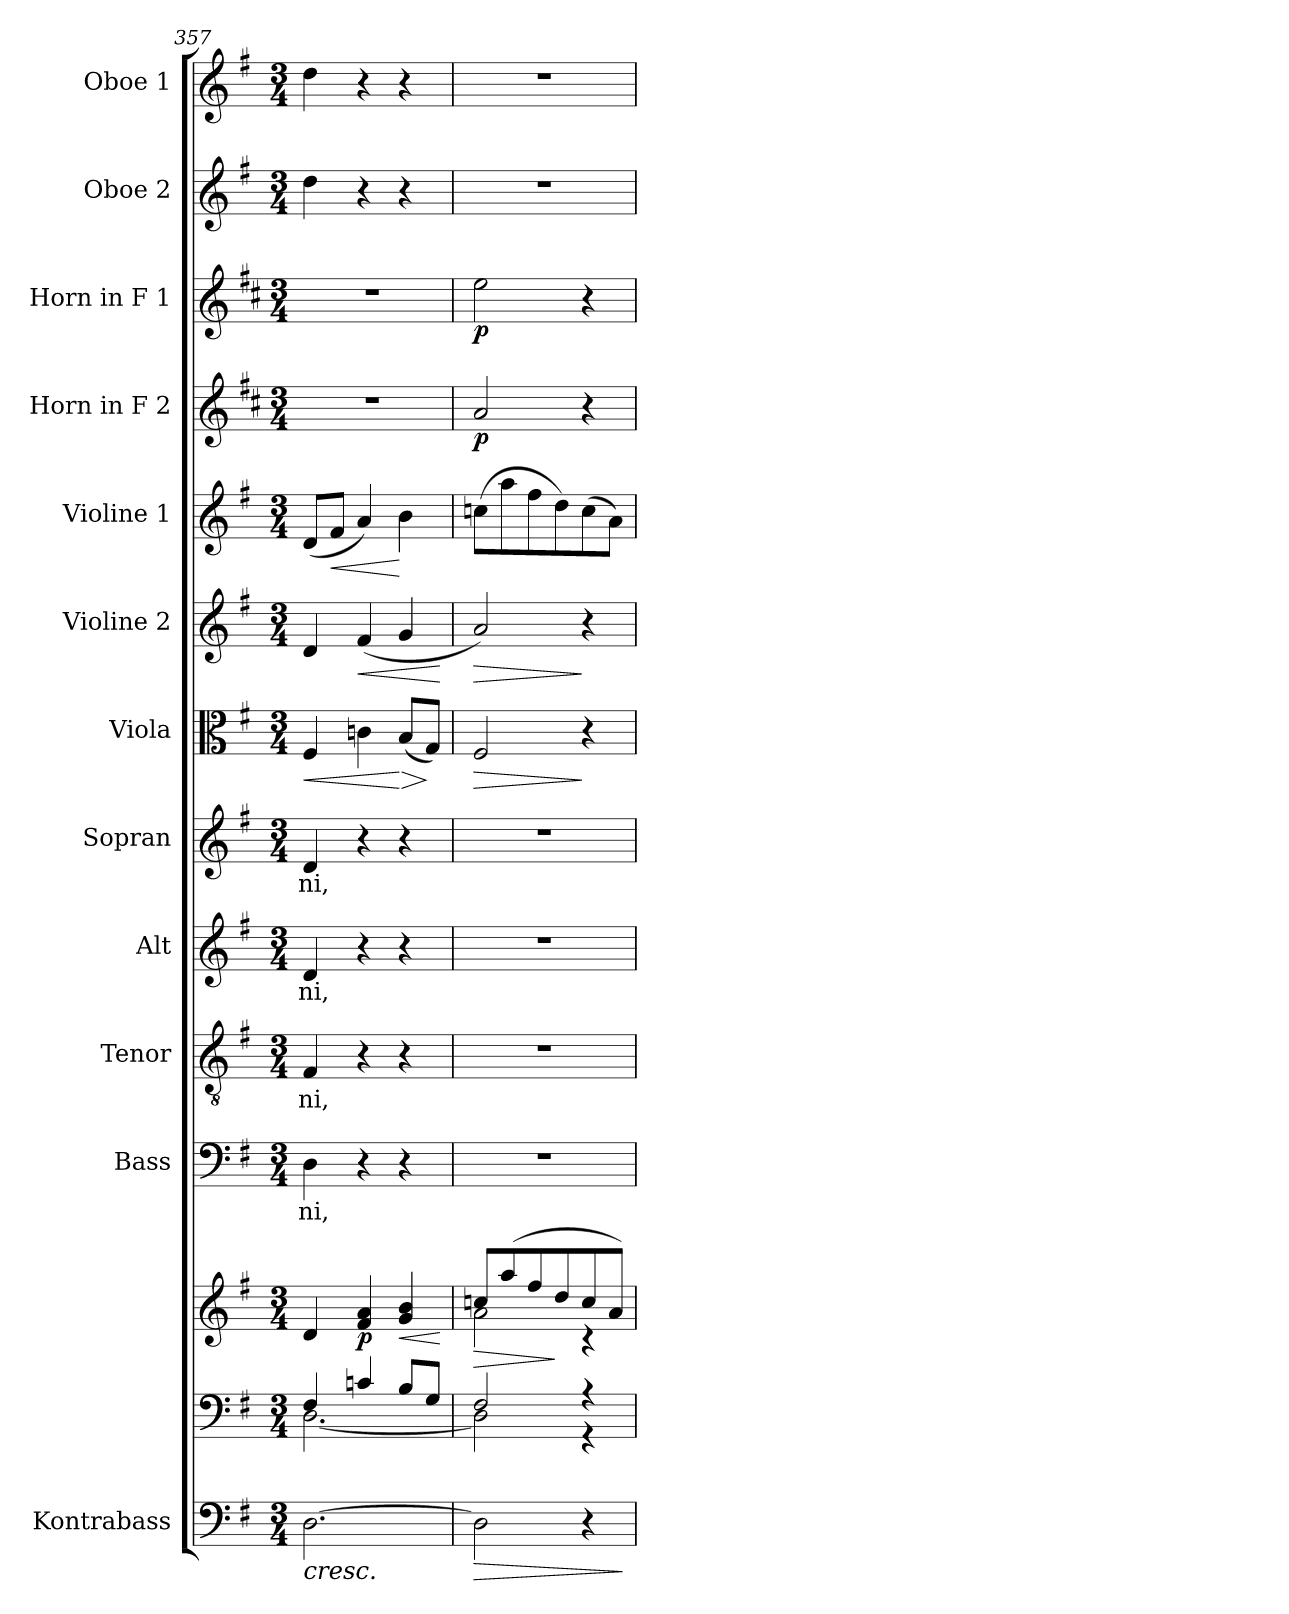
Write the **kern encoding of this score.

**kern	**dynam	**kern	**kern	**dynam	**kern	**text	**kern	**text	**kern	**text	**kern	**text	**kern	**dynam	**kern	**dynam	**kern	**dynam	**kern	**dynam	**kern	**dynam	**kern	**kern
*part13	*part13	*part12	*part12	*part12	*part11	*part11	*part10	*part10	*part9	*part9	*part8	*part8	*part7	*part7	*part6	*part6	*part5	*part5	*part4	*part4	*part3	*part3	*part2	*part1
*staff14	*staff14	*staff13	*staff12	*staff12/13	*staff11	*staff11	*staff10	*staff10	*staff9	*staff9	*staff8	*staff8	*staff7	*staff7	*staff6	*staff6	*staff5	*staff5	*staff4	*staff4	*staff3	*staff3	*staff2	*staff1
*I"Kontrabass	*	*	*	*	*I"Bass	*	*I"Tenor	*	*I"Alt	*	*I"Sopran	*	*I"Viola	*	*I"Violine 2	*	*I"Violine 1	*	*I"Horn in F 2	*	*I"Horn in F 1	*	*I"Oboe 2	*I"Oboe 1
*I'Kb.	*	*	*	*	*I'B.	*	*I'T.	*	*I'A.	*	*I'S.	*	*I'Vla.	*	*I'Vl. 2	*	*I'Vl. 1	*	*	*	*	*	*I'Ob. 2	*I'Ob. 1
!!LO:PB:g=z
*clefF4	*	*clefF4	*clefG2	*	*clefF4	*	*clefGv2	*	*clefG2	*	*clefG2	*	*clefC3	*	*clefG2	*	*clefG2	*	*clefG2	*	*clefG2	*	*clefG2	*clefG2
*ITrd7c12	*	*	*	*	*	*	*	*	*	*	*	*	*	*	*	*	*	*	*ITrd4c7	*	*ITrd4c7	*	*	*
*k[f#]	*	*k[f#]	*k[f#]	*	*k[f#]	*	*k[f#]	*	*k[f#]	*	*k[f#]	*	*k[f#]	*	*k[f#]	*	*k[f#]	*	*k[f#]	*	*k[f#]	*	*k[f#]	*k[f#]
*G:	*	*G:	*G:	*	*G:	*	*G:	*	*G:	*	*G:	*	*G:	*	*G:	*	*G:	*	*G:	*	*G:	*	*G:	*G:
*M3/4	*	*M3/4	*M3/4	*	*M3/4	*	*M3/4	*	*M3/4	*	*M3/4	*	*M3/4	*	*M3/4	*	*M3/4	*	*M3/4	*	*M3/4	*	*M3/4	*M3/4
=357	=357	=357	=357	=357	=357	=357	=357	=357	=357	=357	=357	=357	=357	=357	=357	=357	=357	=357	=357	=357	=357	=357	=357	=357
!	!LO:HP:b	!	!	!	!	!LO:LY:b	!	!LO:LY:b	!	!LO:LY:b	!	!LO:LY:b	!	!LO:HP:b	!	!	!	!	!	!	!	!	!	!
*	*	*^	*	*	*	*	*	*	*	*	*	*	*	*	*	*	*	*	*	*	*	*	*	*
[2.DD\	<	4F#!/	[<2.D\	4d!/	.	4D\	-ni,	4F#/	-ni,	4d/	-ni,	4d/	-ni,	4F#/	<	4d/	.	(<8d/L	.	2.r	.	2.r	.	4dd\	4dd\
!	!	!	!	!	!	!	!	!	!	!	!	!	!	!	!	!	!	!	!LO:HP:b	!	!	!	!	!	!
.	.	.	.	.	.	.	.	.	.	.	.	.	.	.	.	.	.	8f#/J	<	.	.	.	.	.	.
!	!	!	!	!	!LO:DY:b	!	!	!	!	!	!	!	!	!	!	!	!LO:HP:b	!	!	!	!	!	!	!	!
.	.	4cn/	.	4f#/ 4a/	p	4r	.	4r	.	4r	.	4r	.	4cn\	.	(<4f#/	<	4a/)	.	.	.	.	.	4r	4r
!	!	!	!	!	!LO:HP:b	!	!	!	!	!	!	!	!	!	!LO:HP:n=1:b	!	!	!	!	!	!	!	!	!	!
.	.	8B/L	.	4g/ 4b/	<	4r	.	4r	.	4r	.	4r	.	(<8B/L	[ >	4g/	.	4b\	[	.	.	.	.	4r	4r
.	.	8G/J	.	.	.	.	.	.	.	.	.	.	.	8G/J)	]	.	.	.	.	.	.	.	.	.	.
*	*	*v	*v	*	*	*	*	*	*	*	*	*	*	*	*	*	*	*	*	*	*	*	*	*	*
.	.	.	.	[	.	.	.	.	.	.	.	.	.	.	.	[	.	.	.	.	.	.	.	.
=358	=358	=358	=358	=358	=358	=358	=358	=358	=358	=358	=358	=358	=358	=358	=358	=358	=358	=358	=358	=358	=358	=358	=358	=358
!	!LO:HP:b	!	!	!LO:HP:b	!	!	!	!	!	!	!	!	!	!LO:HP:b	!	!LO:HP:b	!	!	!	!LO:DY:b	!	!LO:DY:b	!	!
*	*	*^	*^	*	*	*	*	*	*	*	*	*	*	*	*	*	*	*	*	*	*	*	*	*
2DD\]	>	2F#/	2D\]	8ccn/L	2a\	>	2.r	.	2.r	.	2.r	.	2.r	.	2F#/	>	2a/)	>	(>8ccn\L	.	2d/	p	2a\	p	2.r	2.r
.	.	.	.	(<8aa/	.	.	.	.	.	.	.	.	.	.	.	.	.	.	8aa\	.	.	.	.	.	.	.
.	.	.	.	8ff#/	.	.	.	.	.	.	.	.	.	.	.	.	.	.	8ff#\	.	.	.	.	.	.	.
.	.	.	.	8dd/	.	]	.	.	.	.	.	.	.	.	.	.	.	.	8dd\)	.	.	.	.	.	.	.
4r	[	4r	4r	8cc/	4rc	.	.	.	.	.	.	.	.	.	4r	]	4r	]	(>8cc\	.	4r	.	4r	.	.	.
.	.	.	.	8a/J)	.	.	.	.	.	.	.	.	.	.	.	.	.	.	8a\J)	.	.	.	.	.	.	.
*	*	*v	*v	*	*	*	*	*	*	*	*	*	*	*	*	*	*	*	*	*	*	*	*	*	*	*
*	*	*	*v	*v	*	*	*	*	*	*	*	*	*	*	*	*	*	*	*	*	*	*	*	*	*
.	]	.	.	.	.	.	.	.	.	.	.	.	.	.	.	.	.	.	.	.	.	.	.	.
=	=	=	=	=	=	=	=	=	=	=	=	=	=	=	=	=	=	=	=	=	=	=	=	=
*-	*-	*-	*-	*-	*-	*-	*-	*-	*-	*-	*-	*-	*-	*-	*-	*-	*-	*-	*-	*-	*-	*-	*-	*-
